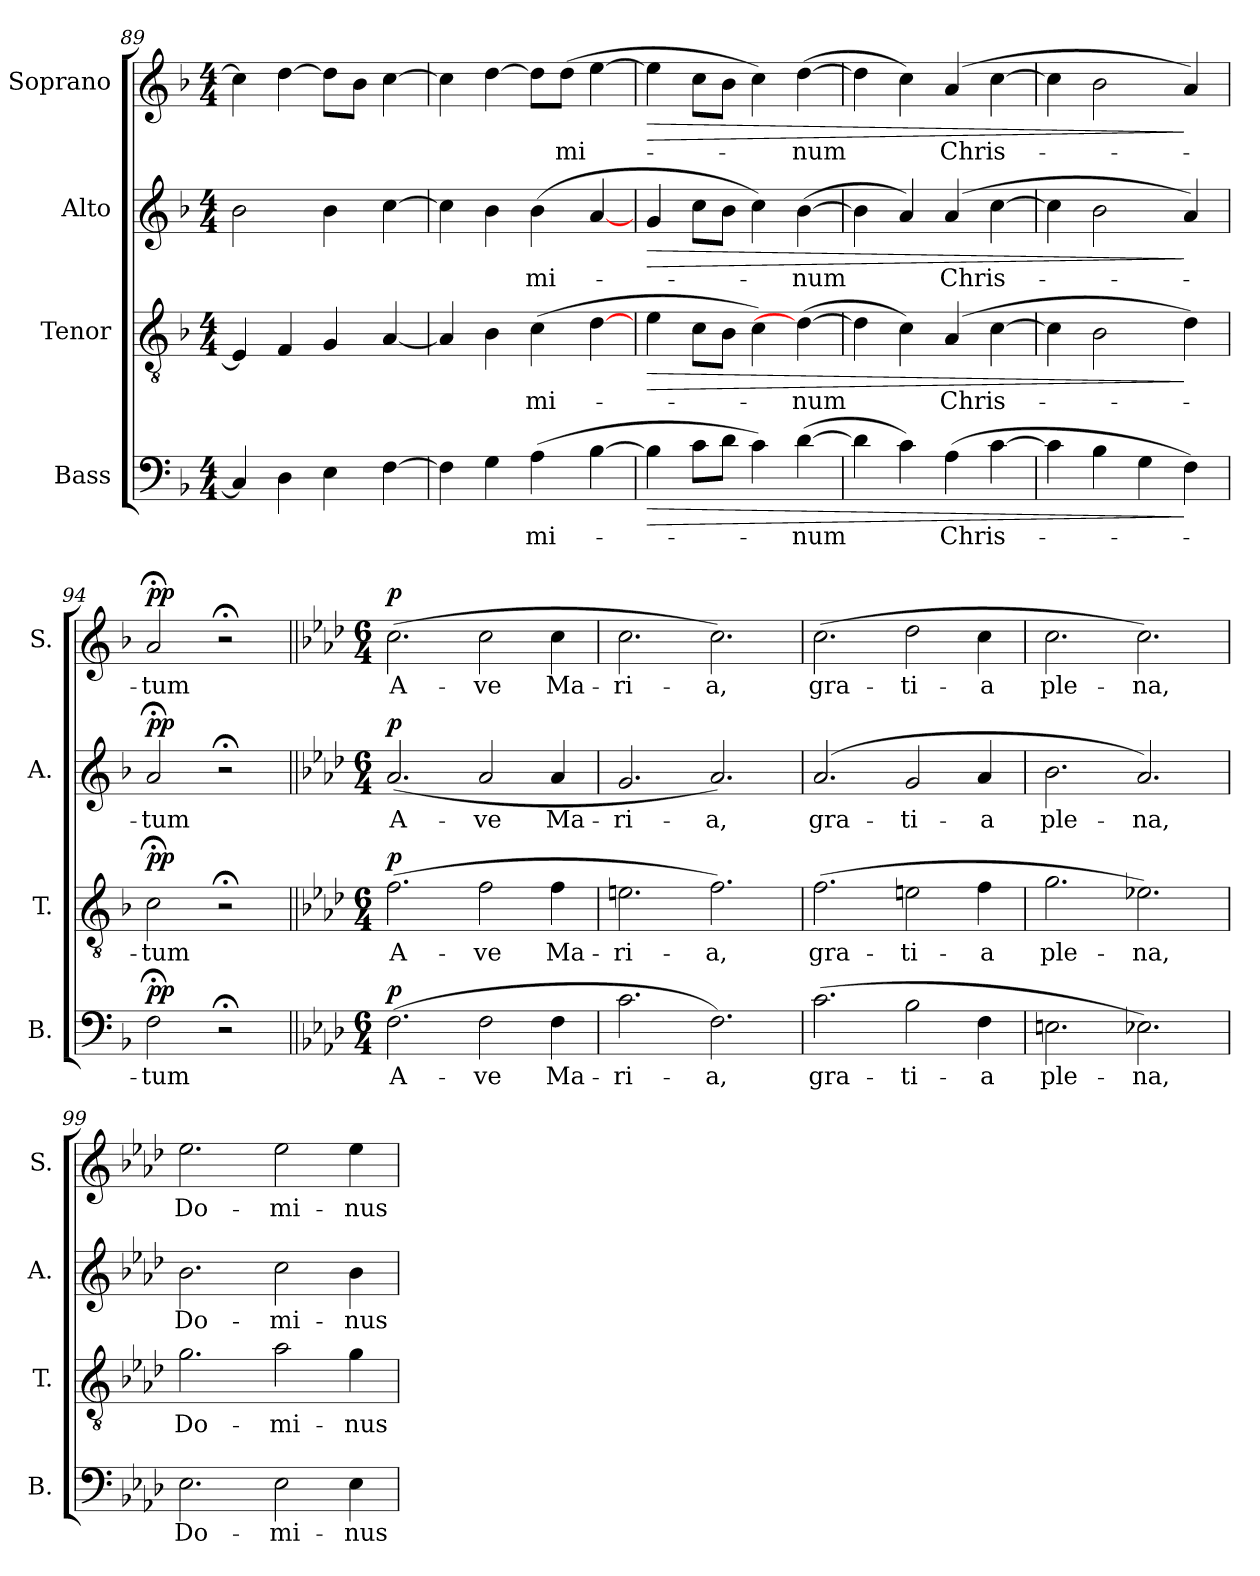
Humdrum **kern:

**kern	**text	**dynam	**kern	**text	**dynam	**kern	**text	**dynam	**kern	**text	**dynam
*part4	*part4	*part4	*part3	*part3	*part3	*part2	*part2	*part2	*part1	*part1	*part1
*staff4	*staff4	*staff4	*staff3	*staff3	*staff3	*staff2	*staff2	*staff2	*staff1	*staff1	*staff1
*I"Bass	*	*	*I"Tenor	*	*	*I"Alto	*	*	*I"Soprano	*	*
*I'B.	*	*	*I'T.	*	*	*I'A.	*	*	*I'S.	*	*
!!LO:PB:g=z
*clefF4	*	*	*clefGv2	*	*	*clefG2	*	*	*clefG2	*	*
*	*	*	*ITrd7c12	*	*	*	*	*	*	*	*
*k[b-]	*	*	*k[b-]	*	*	*k[b-]	*	*	*k[b-]	*	*
*F:	*	*	*F:	*	*	*F:	*	*	*F:	*	*
*M4/4	*	*	*M4/4	*	*	*M4/4	*	*	*M4/4	*	*
=89	=89	=89	=89	=89	=89	=89	=89	=89	=89	=89	=89
4Ci/]	.	.	4EEi/]	.	.	2b-i\	.	.	4cci\]	.	.
4Di\	.	.	4FFi/	.	.	.	.	.	[>4ddi\	.	.
4Ei\	.	.	4GGi/	.	.	4b-i\	.	.	8ddi\L]	.	.
.	.	.	.	.	.	.	.	.	8b-i\J	.	.
[>4Fi\	.	.	[<4AAi/	.	.	[>4cci\	.	.	[>4cci\	.	.
=90	=90	=90	=90	=90	=90	=90	=90	=90	=90	=90	=90
4Fi\]	.	.	4AAi/]	.	.	4cci\]	.	.	4cci\]	.	.
4Gi\	.	.	4BB-i\	.	.	4b-i\	.	.	[>4ddi\	.	.
!	!LO:LY:b:color=#000000	!	!	!	!	!	!	!	!	!	!
!	!	!	!	!LO:LY:b:color=#000000	!	!	!	!	!	!	!
!	!	!	!	!	!	!	!LO:LY:b:color=#000000	!	!	!	!
(4Ai\	-mi-	.	(4Ci\	-mi-	.	(4b-i\	-mi-	.	8ddi\L]	.	.
!	!	!	!	!	!	!	!	!	!	!LO:LY:b:color=#000000	!
.	.	.	.	.	.	.	.	.	(8ddi\J	-mi-	.
[>4B-i\	.	.	[>4Di\	.	.	[<4ai/	.	.	[>4eei\	.	.
=91	=91	=91	=91	=91	=91	=91	=91	=91	=91	=91	=91
!	!	!LO:HP:b	!	!	!LO:HP:b	!	!	!LO:HP:b	!	!	!LO:HP:b
4B-i\]	.	>	4Ei\	.	>	4gi/	.	>	4eei\]	.	>
8ci\L	.	.	8Ci\L	.	.	8cci\L	.	.	8cci\L	.	.
8di\J	.	.	8BB-i\J	.	.	8b-i\J	.	.	8b-i\J	.	.
4ci\)	.	.	4Ci\)	.	.	4cci\)	.	.	4cci\)	.	.
!	!LO:LY:b:color=#000000	!	!	!	!	!	!	!	!	!	!
!	!	!	!	!LO:LY:b:color=#000000	!	!	!	!	!	!	!
!	!	!	!	!	!	!	!LO:LY:b:color=#000000	!	!	!	!
!	!	!	!	!	!	!	!	!	!	!LO:LY:b:color=#000000	!
([>4di\	-num	.	(4Di\_>	-num	.	([>4b-i\	-num	.	([>4ddi\	-num	.
=92	=92	=92	=92	=92	=92	=92	=92	=92	=92	=92	=92
4di\]	.	.	4Di\]	.	.	4b-i\]	.	.	4ddi\]	.	.
4ci\)	.	.	4Ci\)	.	.	4ai/)	.	.	4cci\)	.	.
!	!LO:LY:b:color=#000000	!	!	!	!	!	!	!	!	!	!
!	!	!	!	!LO:LY:b:color=#000000	!	!	!	!	!	!	!
!	!	!	!	!	!	!	!LO:LY:b:color=#000000	!	!	!	!
!	!	!	!	!	!	!	!	!	!	!LO:LY:b:color=#000000	!
(4Ai\	Chris-	.	(4AAi/	Chris-	.	(4ai/	Chris-	.	(4ai/	Chris-	.
[>4ci\	.	.	[>4Ci\	.	.	[>4cci\	.	.	[>4cci\	.	.
=93	=93	=93	=93	=93	=93	=93	=93	=93	=93	=93	=93
4ci\]	.	.	4Ci\]	.	.	4cci\]	.	.	4cci\]	.	.
4B-i\	.	.	2BB-i\	.	.	2b-i\	.	.	2b-i\	.	.
4Gi\	.	.	.	.	.	.	.	.	.	.	.
4Fi\)	.	]	4Di\)	.	]	4ai/)	.	]	4ai/)	.	]
=94	=94	=94	=94	=94	=94	=94	=94	=94	=94	=94	=94
!	!LO:LY:b:color=#000000	!	!	!	!	!	!	!	!	!	!
!	!	!	!	!LO:LY:b:color=#000000	!	!	!	!	!	!	!
!	!	!	!	!	!	!	!LO:LY:b:color=#000000	!	!	!	!
!	!	!	!	!	!	!	!	!	!	!LO:LY:b:color=#000000	!
2F;i\	-tum	pp	2C;i\	-tum	pp	2a;i/	-tum	pp	2a;i/	-tum	pp
2r;	.	.	2r;	.	.	2r;	.	.	2r;	.	.
!!LO:LB:g=z
=95||	=95||	=95||	=95||	=95||	=95||	=95||	=95||	=95||	=95||	=95||	=95||
*k[b-e-a-d-]	*	*	*k[b-e-a-d-]	*	*	*k[b-e-a-d-]	*	*	*k[b-e-a-d-]	*	*
*A-:	*	*	*A-:	*	*	*A-:	*	*	*A-:	*	*
*M6/4	*	*	*M6/4	*	*	*M6/4	*	*	*M6/4	*	*
!	!LO:LY:b:color=#000000	!	!	!	!	!	!	!	!	!	!
!	!	!	!	!LO:LY:b:color=#000000	!	!	!	!	!	!	!
!	!	!	!	!	!	!	!LO:LY:b:color=#000000	!	!	!	!
*	*	*	*	*	*	*	*	*	*MM80	*	*
!	!	!	!	!	!	!	!	!	!	!LO:LY:b:color=#000000	!
(2.Fi\	A-	p	(2.Fi\	A-	p	(2.a-i/	A-	p	(2.cci\	A-	p
!	!LO:LY:b:color=#000000	!	!	!	!	!	!	!	!	!	!
!	!	!	!	!LO:LY:b:color=#000000	!	!	!	!	!	!	!
!	!	!	!	!	!	!	!LO:LY:b:color=#000000	!	!	!	!
!	!	!	!	!	!	!	!	!	!	!LO:LY:b:color=#000000	!
2Fi\	-ve	.	2Fi\	-ve	.	2a-i/	-ve	.	2cci\	-ve	.
!	!LO:LY:b:color=#000000	!	!	!	!	!	!	!	!	!	!
!	!	!	!	!LO:LY:b:color=#000000	!	!	!	!	!	!	!
!	!	!	!	!	!	!	!LO:LY:b:color=#000000	!	!	!	!
!	!	!	!	!	!	!	!	!	!	!LO:LY:b:color=#000000	!
4Fi\	Ma-	.	4Fi\	Ma-	.	4a-i/	Ma-	.	4cci\	Ma-	.
=96	=96	=96	=96	=96	=96	=96	=96	=96	=96	=96	=96
!	!LO:LY:b:color=#000000	!	!	!	!	!	!	!	!	!	!
!	!	!	!	!LO:LY:b:color=#000000	!	!	!	!	!	!	!
!	!	!	!	!	!	!	!LO:LY:b:color=#000000	!	!	!	!
!	!	!	!	!	!	!	!	!	!	!LO:LY:b:color=#000000	!
2.ci\	-ri-	.	2.Eni\	-ri-	.	2.gi/	-ri-	.	2.cci\	-ri-	.
!	!LO:LY:b:color=#000000	!	!	!	!	!	!	!	!	!	!
!	!	!	!	!LO:LY:b:color=#000000	!	!	!	!	!	!	!
!	!	!	!	!	!	!	!LO:LY:b:color=#000000	!	!	!	!
!	!	!	!	!	!	!	!	!	!	!LO:LY:b:color=#000000	!
2.Fi\)	-a,	.	2.Fi\)	-a,	.	2.a-i/)	-a,	.	2.cci\)	-a,	.
=97	=97	=97	=97	=97	=97	=97	=97	=97	=97	=97	=97
!	!LO:LY:b:color=#000000	!	!	!	!	!	!	!	!	!	!
!	!	!	!	!LO:LY:b:color=#000000	!	!	!	!	!	!	!
!	!	!	!	!	!	!	!LO:LY:b:color=#000000	!	!	!	!
!	!	!	!	!	!	!	!	!	!	!LO:LY:b:color=#000000	!
(2.ci\	gra-	.	(2.Fi\	gra-	.	(2.a-i/	gra-	.	(2.cci\	gra-	.
!	!LO:LY:b:color=#000000	!	!	!	!	!	!	!	!	!	!
!	!	!	!	!LO:LY:b:color=#000000	!	!	!	!	!	!	!
!	!	!	!	!	!	!	!LO:LY:b:color=#000000	!	!	!	!
!	!	!	!	!	!	!	!	!	!	!LO:LY:b:color=#000000	!
2B-i\	-ti-	.	2Eni\	-ti-	.	2gi/	-ti-	.	2dd-i\	-ti-	.
!	!LO:LY:b:color=#000000	!	!	!	!	!	!	!	!	!	!
!	!	!	!	!LO:LY:b:color=#000000	!	!	!	!	!	!	!
!	!	!	!	!	!	!	!LO:LY:b:color=#000000	!	!	!	!
!	!	!	!	!	!	!	!	!	!	!LO:LY:b:color=#000000	!
4Fi\	-a	.	4Fi\	-a	.	4a-i/	-a	.	4cci\	-a	.
=98	=98	=98	=98	=98	=98	=98	=98	=98	=98	=98	=98
!	!LO:LY:b:color=#000000	!	!	!	!	!	!	!	!	!	!
!	!	!	!	!LO:LY:b:color=#000000	!	!	!	!	!	!	!
!	!	!	!	!	!	!	!LO:LY:b:color=#000000	!	!	!	!
!	!	!	!	!	!	!	!	!	!	!LO:LY:b:color=#000000	!
2.Eni\	ple-	.	2.Gi\	ple-	.	2.b-i\	ple-	.	2.cci\	ple-	.
!	!LO:LY:b:color=#000000	!	!	!	!	!	!	!	!	!	!
!	!	!	!	!LO:LY:b:color=#000000	!	!	!	!	!	!	!
!	!	!	!	!	!	!	!LO:LY:b:color=#000000	!	!	!	!
!	!	!	!	!	!	!	!	!	!	!LO:LY:b:color=#000000	!
2.E-Xi\)	-na,	.	2.E-Xi\)	-na,	.	2.a-i/)	-na,	.	2.cci\)	-na,	.
=99	=99	=99	=99	=99	=99	=99	=99	=99	=99	=99	=99
!	!LO:LY:b:color=#000000	!	!	!	!	!	!	!	!	!	!
!	!	!	!	!LO:LY:b:color=#000000	!	!	!	!	!	!	!
!	!	!	!	!	!	!	!LO:LY:b:color=#000000	!	!	!	!
!	!	!	!	!	!	!	!	!	!	!LO:LY:b:color=#000000	!
2.E-i\	Do-	.	2.Gi\	Do-	.	2.b-i\	Do-	.	2.ee-i\	Do-	.
!	!LO:LY:b:color=#000000	!	!	!	!	!	!	!	!	!	!
!	!	!	!	!LO:LY:b:color=#000000	!	!	!	!	!	!	!
!	!	!	!	!	!	!	!LO:LY:b:color=#000000	!	!	!	!
!	!	!	!	!	!	!	!	!	!	!LO:LY:b:color=#000000	!
2E-i\	-mi-	.	2A-i\	-mi-	.	2cci\	-mi-	.	2ee-i\	-mi-	.
!	!LO:LY:b:color=#000000	!	!	!	!	!	!	!	!	!	!
!	!	!	!	!LO:LY:b:color=#000000	!	!	!	!	!	!	!
!	!	!	!	!	!	!	!LO:LY:b:color=#000000	!	!	!	!
!	!	!	!	!	!	!	!	!	!	!LO:LY:b:color=#000000	!
4E-i\	-nus	.	4Gi\	-nus	.	4b-i\	-nus	.	4ee-i\	-nus	.
=	=	=	=	=	=	=	=	=	=	=	=
*-	*-	*-	*-	*-	*-	*-	*-	*-	*-	*-	*-
